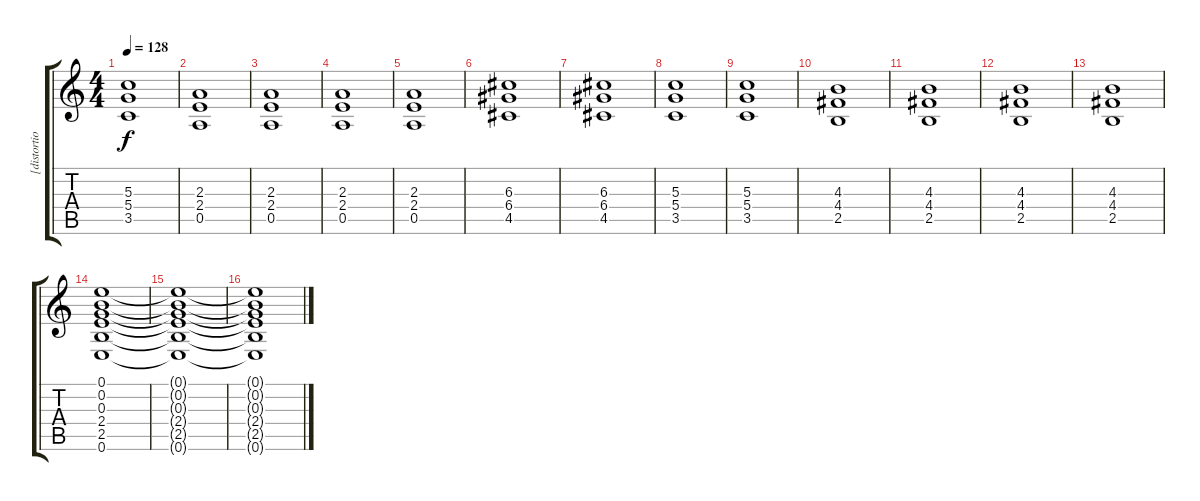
\track ("[distortion effects]" "[distortio") {instrument overdrivenguitar}
\staff {score tabs}
\tuning (E4 B3 G3 D3 A2 E2) {hide}
\ts (4 4)
\tempo 128
\clef g2
\ks c
(5.3 5.4 3.5).1{dy f} |
(2.3 2.4 0.5).1 |
(2.3 2.4 0.5).1 |
(2.3 2.4 0.5).1 |
(2.3 2.4 0.5).1 |
(6.3 6.4 4.5).1 |
(6.3 6.4 4.5).1 |
(5.3 5.4 3.5).1 |
(5.3 5.4 3.5).1 |
(4.3 4.4 2.5).1 |
(4.3 4.4 2.5).1 |
(4.3 4.4 2.5).1 |
(4.3 4.4 2.5).1 |
(0.1 0.2 0.3 2.4 2.5 0.6).1 |
(0.1{t} 0.2{t} 0.3{t} 2.4{t} 2.5{t} 0.6{t}).1{volume 10} |
(0.1{t} 0.2{t} 0.3{t} 2.4{t} 2.5{t} 0.6{t}).1{volume 7}
